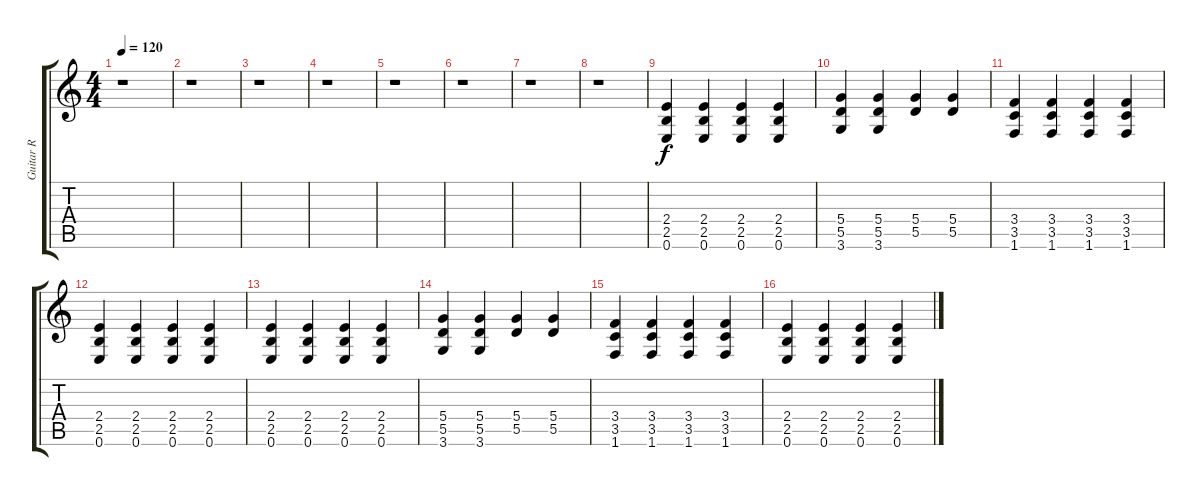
\track ("Guitar R" "Guitar R") {instrument overdrivenguitar}
\staff {score tabs}
\tuning (E4 B3 G3 D3 A2 E2) {hide}
\ts (4 4)
\tempo 120
\clef g2
\ks c
r.1{dy f} |
r.1 |
r.1 |
r.1 |
r.1 |
r.1 |
r.1 |
r.1 |
(2.4 2.5 0.6).4 (2.4 2.5 0.6).4 (2.4 2.5 0.6).4 (2.4 2.5 0.6).4 |
(5.4 5.5 3.6).4 (5.4 5.5 3.6).4 (5.4 5.5).4 (5.4 5.5).4 |
(3.4 3.5 1.6).4 (3.4 3.5 1.6).4 (3.4 3.5 1.6).4 (3.4 3.5 1.6).4 |
(2.4 2.5 0.6).4 (2.4 2.5 0.6).4 (2.4 2.5 0.6).4 (2.4 2.5 0.6).4 |
(2.4 2.5 0.6).4 (2.4 2.5 0.6).4 (2.4 2.5 0.6).4 (2.4 2.5 0.6).4 |
(5.4 5.5 3.6).4 (5.4 5.5 3.6).4 (5.4 5.5).4 (5.4 5.5).4 |
(3.4 3.5 1.6).4 (3.4 3.5 1.6).4 (3.4 3.5 1.6).4 (3.4 3.5 1.6).4 |
(2.4 2.5 0.6).4 (2.4 2.5 0.6).4 (2.4 2.5 0.6).4 (2.4 2.5 0.6).4
